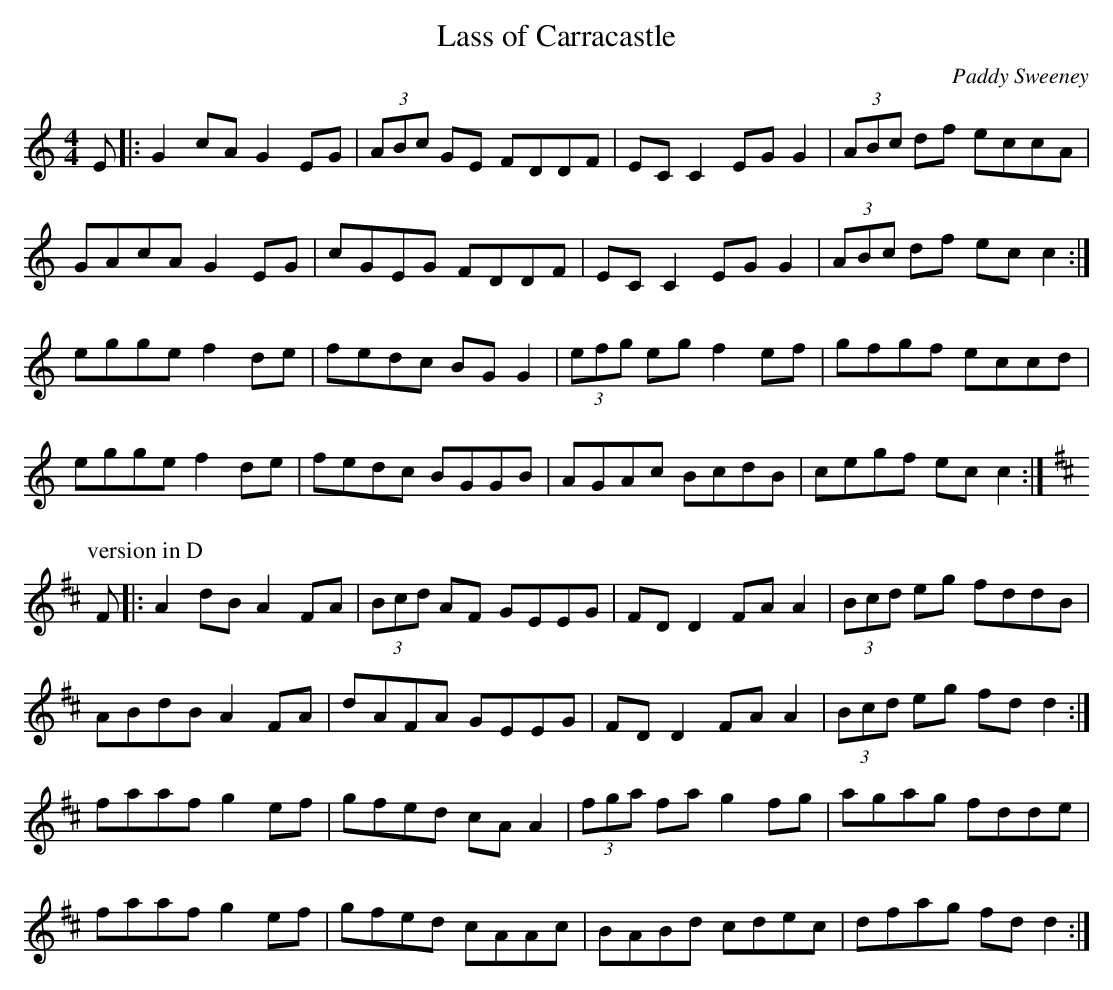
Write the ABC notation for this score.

X:1
T: Lass of Carracastle
C: Paddy Sweeney
M: 4/4
L: 1/8
K: C
E |: G2 cA G2 EG | (3ABc GE FDDF | EC C2 EG G2 |\
(3ABc df eccA |
GAcA G2 EG |cGEG FDDF |EC C2 EG G2 |(3ABc df ec c2 :|
egge f2 de |fedc BG G2 | (3efg eg f2 ef | gfgf eccd |
egge f2 de |fedc BGGB | AGAc BcdB | cegf ec c2 :|
W:
P: version in D
K: D
F |: A2 dB A2 FA | (3Bcd AF GEEG | FD D2 FA A2 |\
(3Bcd eg fddB |
ABdB A2 FA | dAFA GEEG | FD D2 FA A2 | (3Bcd eg fd d2 :|
faaf g2 ef | gfed cA A2 | (3fga fa g2 fg | agag fdde |
faaf g2 ef | gfed cAAc | BABd cdec | dfag fd d2 :|
